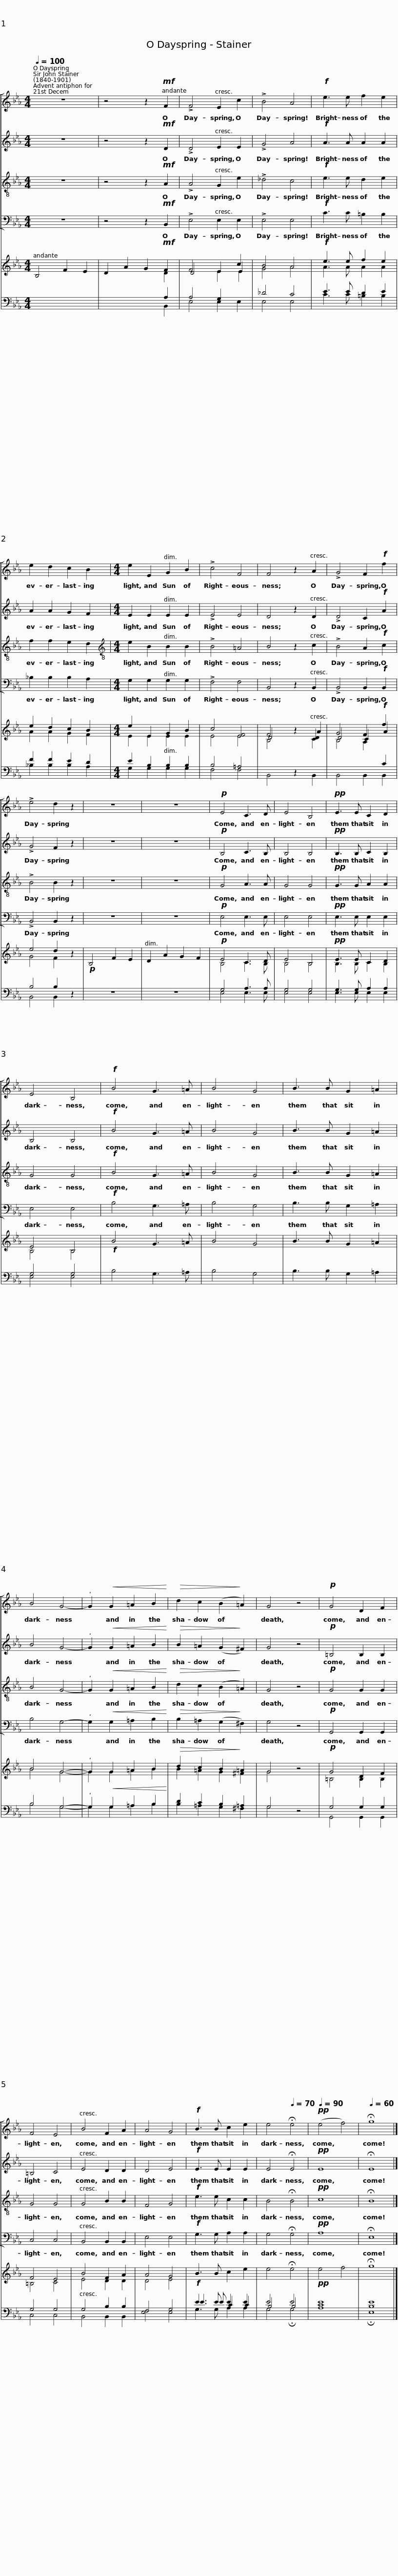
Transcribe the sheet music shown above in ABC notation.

X:1
%%score [ 1 2 3 4 ] { ( 5 6 ) | ( 7 8 ) }
L:1/8
Q:1/4=100
M:4/4
I:linebreak $
K:Eb
V:1 treble
V:2 treble
V:3 treble-8
V:4 bass
V:5 treble
V:6 treble
V:7 bass
V:8 bass
V:1
 z8 | z4 z2!mf! F2 | !>!F4 E2 c2 | !>!B4 A4 |!f! e3 e f2 e2 | %5
 e2 d2 c2 B2 |$[M:4/4] e2 E2 G2 B2 | !>!c4 F4 | F4 z2 A2 | !>!G4 F2!f! f2 | %10
 !>!e4 d2 z2 |$ z8 | z8 |!p! E4 C3 D | E4 B,4 | %15
!pp! E3 E C2 D2 | E4 B,4 |$!f! B4 G3 =A | B4 G4 | B3 B G2 =A2 | %20
 B4 G4- | G2!<(! G2 =A2 B2!<)! |$!>(! d2 c2 (B2!>)! =A2) | G4 z4 |!p! G4 D2 F2 | %25
 F4 E4 | B4 F2 A2 |$ A4 G4 |!f! B3 B c2 e2 | e4[Q:1/4=70] !fermata!e4 | %30
!pp![Q:1/4=90] (e4 f4) |[Q:1/4=60] !fermata!g8 |] %32
V:2
 z8 | z4 z2!mf! D2 | !>!D4 E2 E2 | !>!G4 A4 |!f! A3 A A2 A2 | %5
 A2 A2 G2 F2 |$[M:4/4] E2 E2 E2 E2 | !>!E4 E4 | D4 z2 D2 | !>!D4 C2!f! A2 | %10
 !>!G4 F2 z2 |$ z8 | z8 |!p! B,4 C3 B, | B,4 B,4 | %15
!pp! B,3 B, C2 B,2 | B,4 B,4 |$!f! B4 G3 =A | B4 G4 | B3 B G2 =A2 | %20
 B4 G4- | G2!<(! G2 =A2 B2!<)! |$!>(! B2 =A2 (G2!>)! ^F2) | G4 z4 |!p! =B,4 B,2 B,2 | %25
 =B,4 C4 | E4 D2 D2 |$ D4 E4 |!f! E3 E E2 E2 | E4 !fermata!E4 | %30
!pp! E8 | !fermata!E8 |] %32
V:3
 z8 | z4 z2!mf! A2 | !>!A4 G2 e2 | !>!_d4 c4 |!f! e3 e d2 e2 | %5
 f2 f2 e2 d2 |$[M:4/4][K:treble-8] e2 B2 B2 B2 | !>!B4 =A4 | B4 z2 c2 | !>!B4 A2!f! c2 | %10
 !>!B4 B2 z2 |$ z8 | z8 |!p! G4 A3 A | G4 G4 | %15
!pp! G3 G A2 A2 | G4 G4 |$!f! B4 G3 =A | B4 G4 | B3 B G2 =A2 | %20
 B4 G4- | G2!<(! G2 =A2 B2!<)! |$!>(! d2 c2 (B2!>)! =A2) | G4 z4 |!p! G4 G2 G2 | %25
 G4 G4 | G4 B2 B2 |$ F4 G4 |!f! e3 e c2 c2 | B4 !fermata!B4 | %30
!pp! c8 | !fermata!B8 |] %32
V:4
 z8 | z4 z2!mf! B,,2 | !>!E,4 E,2 E,2 | !>!E,4 E,4 |!f! C3 C =B,2 B,2 | %5
 _B,2 B,2 B,2 A,2 |$[M:4/4] G,2 G,2 G,2 G,2 | !>!F,4 F,4 | B,,4 z2 B,,2 | !>!B,,4 B,,2!f! B,,2 | %10
 !>!B,,4 B,,2 z2 |$ z8 | z8 |!p! E,4 E,3 E, | E,4 E,4 | %15
!pp! E,3 E, E,2 E,2 | E,4 E,4 |$!f! B,4 G,3 =A, | B,4 G,4 | B,3 B, G,2 =A,2 | %20
 B,4 G,4- | G,2!<(! G,2 =A,2 B,2!<)! |$!>(! B,2 =A,2 (G,2!>)! ^F,2) | G,4 z4 |!p! G,,4 G,,2 G,,2 | %25
 C,4 C,4 | B,,4 B,,2 B,,2 |$ E,4 E,4 |!f! G,3 G, A,2 A,2 | G,4 !fermata!G,4 | %30
!pp! A,8 | !fermata!E,8 |] %32
V:5
 B,4 F2 E2 | D2 A2 G2!mf! F2 | F4 E2 c2 | B4 A4 |!f! e3 e f2 e2 | %5
 e2 d2 c2 B2 |$[M:4/4] e2 E2 G2 B2 | c4 [EF]4 | F4 z2 A2 | G4 F2!f! f2 | %10
 e4 d2 z2 |$!p! B,4 F2 E2 | D2 A2 G2 F2 |!p! E4 C3 D | E4 B,4 | %15
!pp! E3 E C2 D2 | E4 B,4 |$!f! B4 G3 =A | B4 G4 | B3 B G2 =A2 | %20
 B4 G4- | G2!<(! G2 =A2 B2!<)! |$!>(! d2 c2 B2!>)! =A2 | G4 z4 |!p! G4 D2 F2 | %25
 F4 E4 | B4 F2 A2 |$ A4 G4 |!f! B3 B c2 e2 | e4 !fermata!e4 | %30
!pp! e4 f4 | !fermata!g8 |] %32
V:6
 x8 | x4 x2 D2 | D4 E2 E2 | G4 A4 | A3 A A2 A2 | %5
 A2 A2 G2 F2 |$[M:4/4] E2 E2 E2 E2 | E4 E4 | D4 z2 [CD]2 | D4 C2 A2 | %10
 G4 F2 z2 |$ x8 | x8 | B,4 C3 B, | B,4 B,4 | %15
 B,3 B, C2 B,2 | B,4 B,4 |$ x8 | x8 | x8 | %20
 B4 G4- | G2 G2 =A2 B2 |$ B2 =A2 G2 ^F2 | G4 z4 | =B,4 B,2 B,2 | %25
 =B,4 C4 | E4 D2 D2 |$ D4 E4 |[I:staff +1] E3 E E2 E2 | E4 E4 | %30
 E8 | E8 |] %32
V:7
 x8 | x4 x2 A,2 | A,4 G,2[I:staff -1] E2 |[I:staff +1] _D4 C4 | E3 E D2 E2 | %5
 F2 F2 E2 D2 |$[M:4/4] E2 B,2 B,2 B,2 | B,4 =A,4 |[I:staff -1] B,4[I:staff +1] z2[I:staff -1] C2 | B,4 A,2[I:staff +1] C2 | %10
 B,4 B,2 z2 |$ z8 | z8 | G,4 A,3 A, | G,4 G,4 | %15
 G,3 G, A,2 A,2 | G,4 G,4 |$ x8 | x8 | x8 | %20
 B,4 G,4- | G,2 G,2 =A,2 B,2 |$ D2 C2 B,2 =A,2 | G,4 z4 | G,4 G,2 G,2 | %25
 G,4 G,4 | G,4 B,2 B,2 |$ F,4 G,4 | E3 E C2 C2 | B,4 B,4 | %30
 C8 | B,8 |] %32
V:8
 x8 | x4 x2 B,,2 | E,4 E,2 E,2 | E,4 E,4 | C3 C =B,2 B,2 | %5
 _B,2 B,2 B,2 A,2 |$[M:4/4] G,2 G,2 G,2 G,2 | F,4 F,4 | B,,4 z2 B,,2 | B,,4 B,,2 B,,2 | %10
 B,,4 B,,2 z2 |$ z8 | z8 | E,4 E,3 E, | E,4 E,4 | %15
 E,3 E, E,2 E,2 | E,4 E,4 |$ B,4 G,3 =A, | B,4 G,4 | B,3 B, G,2 =A,2 | %20
 B,4 G,4- | G,2 G,2 =A,2 B,2 |$ B,2 =A,2 G,2 ^F,2 | G,4 z4 | G,,4 G,,2 G,,2 | %25
 C,4 C,4 | B,,4 B,,2 B,,2 |$ [E,F,]4 E,4 | G,3 G, A,2 A,2 | G,4 !fermata!G,4 | %30
 A,8 | !fermata!E,8 |] %32
